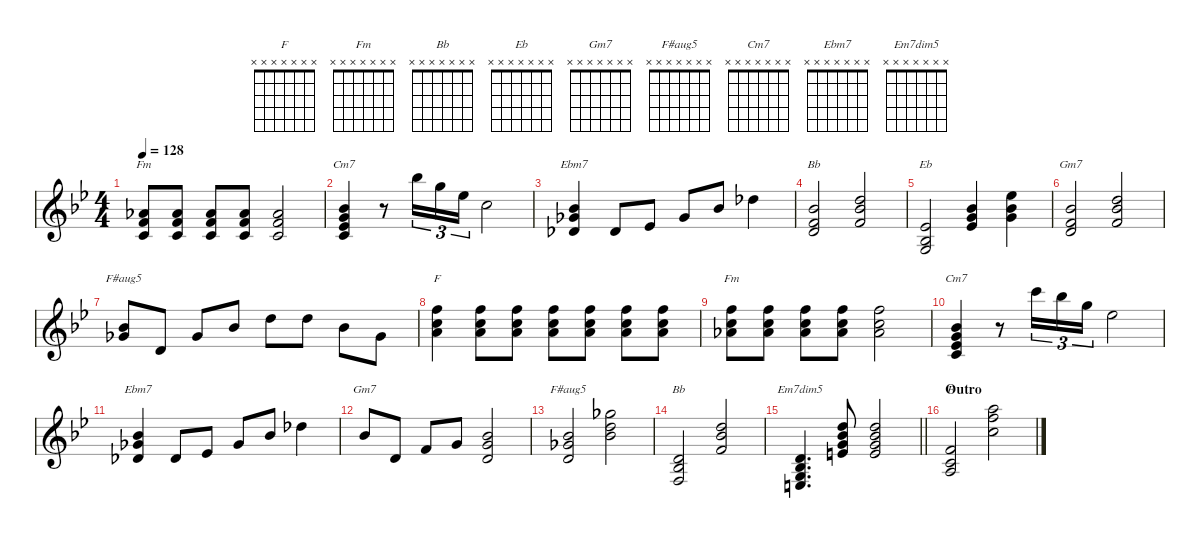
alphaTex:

\defaultSystemsLayout 4
\hideDynamics
\bracketExtendMode groupsimilarinstruments
\singleTrackTrackNamePolicy hidden
\multiTrackTrackNamePolicy hidden
\firstSystemTrackNameMode fullname
\firstSystemTrackNameOrientation horizontal
\otherSystemsTrackNameOrientation horizontal
\extendBarLines
\track ("Piano-bu" "pno.") {defaultSystemsLayout 4 instrument acousticgrandpiano}
\staff {score}
\tuning (E4 B3 G3 D3 A2 E2 B1)
\chord ("F" x x x x x x x)
\chord ("Fm" x x x x x x x)
\chord ("Bb" x x x x x x x)
\chord ("Eb" x x x x x x x)
\chord ("Gm7" x x x x x x x)
\chord ("F#aug5" x x x x x x x)
\chord ("Cm7" x x x x x x x)
\chord ("Ebm7" x x x x x x x)
\chord ("Em7dim5" x x x x x x x)
\ts (4 4)
\tempo 128
\clef g2
\ks bb
(13.3{acc b} 15.4{acc forcenatural} 15.5{acc forcenatural}).8{ch "Fm" dy f beam Up} (13.3{acc b} 15.4{acc forcenatural} 15.5{acc forcenatural}).8{beam Up} (13.3{acc b} 15.4{acc forcenatural} 15.5{acc forcenatural}).8{beam Up} (13.3{acc b} 15.4{acc forcenatural} 15.5{acc forcenatural}).8{beam Up} (13.3{acc b} 15.4{acc forcenatural} 15.5{acc forcenatural}).2{beam Up} |
(15.3{acc b} 17.4{acc forcenatural} 18.5{acc b} 20.6{acc forcenatural}).4{ch "Cm7" beam Up} r.8{beam Up} 18.1{acc b}.16{tu (3 2) beam Down} 15.1{acc forcenatural}.16{tu (3 2) beam Down} 16.2{acc b}.16{tu (3 2) beam Down} 13.2{acc forcenatural}.2{beam Down} |
(25.5{acc b} 26.6{acc b} 26.7{acc b}).4{ch "Ebm7" beam Up} 26.7{acc b}.8{beam Up} 13.4{acc b}.8{beam Up} 16.4{acc b}.8{beam Up} 15.3{acc b}.8{beam Up} 14.2{acc b}.4{beam Down} |
(15.3{acc b} 15.4{acc forcenatural} 17.5{acc forcenatural}).2{ch "Bb" beam Up} (15.2{acc forcenatural} 15.3{acc b} 15.4{acc forcenatural}).2{beam Up} |
(18.5{acc b} 18.6{acc b} 20.7{acc forcenatural}).2{ch "Eb" beam Up} (15.3{acc b} 17.4{acc forcenatural} 18.5{acc b}).4{beam Up} (16.2{acc b} 15.3{acc b} 17.4{acc forcenatural}).4{beam Down} |
(15.3{acc b} 15.4{acc forcenatural} 17.5{acc forcenatural}).2{ch "Gm7" beam Up} (15.2{acc forcenatural} 15.3{acc b} 15.4{acc forcenatural}).2{beam Up} |
(25.5{acc b} 26.6{acc b}).8{ch "F#aug5" beam Up} 12.4{acc forcenatural}.8{beam Up} 16.4{acc b}.8{beam Up} 15.3{acc b}.8{beam Up} 15.2{acc forcenatural}.8{beam Down} 15.2{acc forcenatural}.8{beam Down} 15.3{acc b}.8{beam Down} 16.4{acc b}.8{beam Down} |
(13.1{acc forcenatural} 13.2{acc forcenatural} 14.3{acc forcenatural}).4{ch "F" beam Down} (13.1{acc forcenatural} 13.2{acc forcenatural} 14.3{acc forcenatural}).8{beam Down} (13.1{acc forcenatural} 13.2{acc forcenatural} 14.3{acc forcenatural}).8{beam Down} (13.1{acc forcenatural} 13.2{acc forcenatural} 14.3{acc forcenatural}).8{beam Down} (13.1{acc forcenatural} 13.2{acc forcenatural} 14.3{acc forcenatural}).8{beam Down} (13.1{acc forcenatural} 13.2{acc forcenatural} 14.3{acc forcenatural}).8{beam Down} (13.1{acc forcenatural} 13.2{acc forcenatural} 14.3{acc forcenatural}).8{beam Down} |
(13.1{acc forcenatural} 13.2{acc forcenatural} 13.3{acc b}).8{ch "Fm" beam Down} (13.1{acc forcenatural} 13.2{acc forcenatural} 13.3{acc b}).8{beam Down} (13.1{acc forcenatural} 13.2{acc forcenatural} 13.3{acc b}).8{beam Down} (13.1{acc forcenatural} 13.2{acc forcenatural} 13.3{acc b}).8{beam Down} (13.1{acc forcenatural} 13.2{acc forcenatural} 13.3{acc b}).2{beam Down} |
(15.3{acc b} 17.4{acc forcenatural} 18.5{acc b} 20.6{acc forcenatural}).4{ch "Cm7" beam Up} r.8{beam Up} 20.1{acc forcenatural}.16{tu (3 2) beam Down} 18.1{acc b}.16{tu (3 2) beam Down} 20.2{acc forcenatural}.16{tu (3 2) beam Down} 16.2{acc b}.2{beam Down} |
(25.5{acc b} 26.6{acc b} 26.7{acc b}).4{ch "Ebm7" beam Up} 26.7{acc b}.8{beam Up} 13.4{acc b}.8{beam Up} 16.4{acc b}.8{beam Up} 15.3{acc b}.8{beam Up} 14.2{acc b}.4{beam Down} |
15.3{acc b}.8{ch "Gm7" beam Up} 12.4{acc forcenatural}.8{beam Up} 15.4{acc forcenatural}.8{beam Up} 12.3{acc forcenatural}.8{beam Up} (15.3{acc b} 17.4{acc forcenatural} 17.5{acc forcenatural}).2{beam Up} |
(20.4{acc b} 21.5{acc b} 22.6{acc forcenatural}).2{ch "F#aug5" beam Up} (14.1{acc b} 15.2{acc forcenatural} 15.3{acc b}).2{beam Down} |
(17.5{acc forcenatural} 18.6{acc b} 18.7{acc forcenatural}).2{ch "Bb" beam Up} (15.2{acc forcenatural} 15.3{acc b} 15.4{acc forcenatural}).2{beam Up} |
\barLineRight lightlight
(12.4{acc forcenatural} 13.5{acc b} 15.6{acc forcenatural} 17.7{acc forcenatural}).4{d ch "Em7dim5" beam Up} (15.2{acc forcenatural} 15.3{acc b} 17.4{acc forcenatural} 19.5{acc forcenatural}).8{beam Up} (15.2{acc forcenatural} 15.3{acc b} 17.4{acc forcenatural} 19.5{acc forcenatural}).2{beam Up} |
\section ("" "Outro")
(15.4{acc forcenatural} 15.5{acc forcenatural} 17.6{acc forcenatural}).2{ch "F" beam Up} (17.1{acc forcenatural} 18.2{acc forcenatural} 17.3{acc forcenatural}).2{beam Down}
